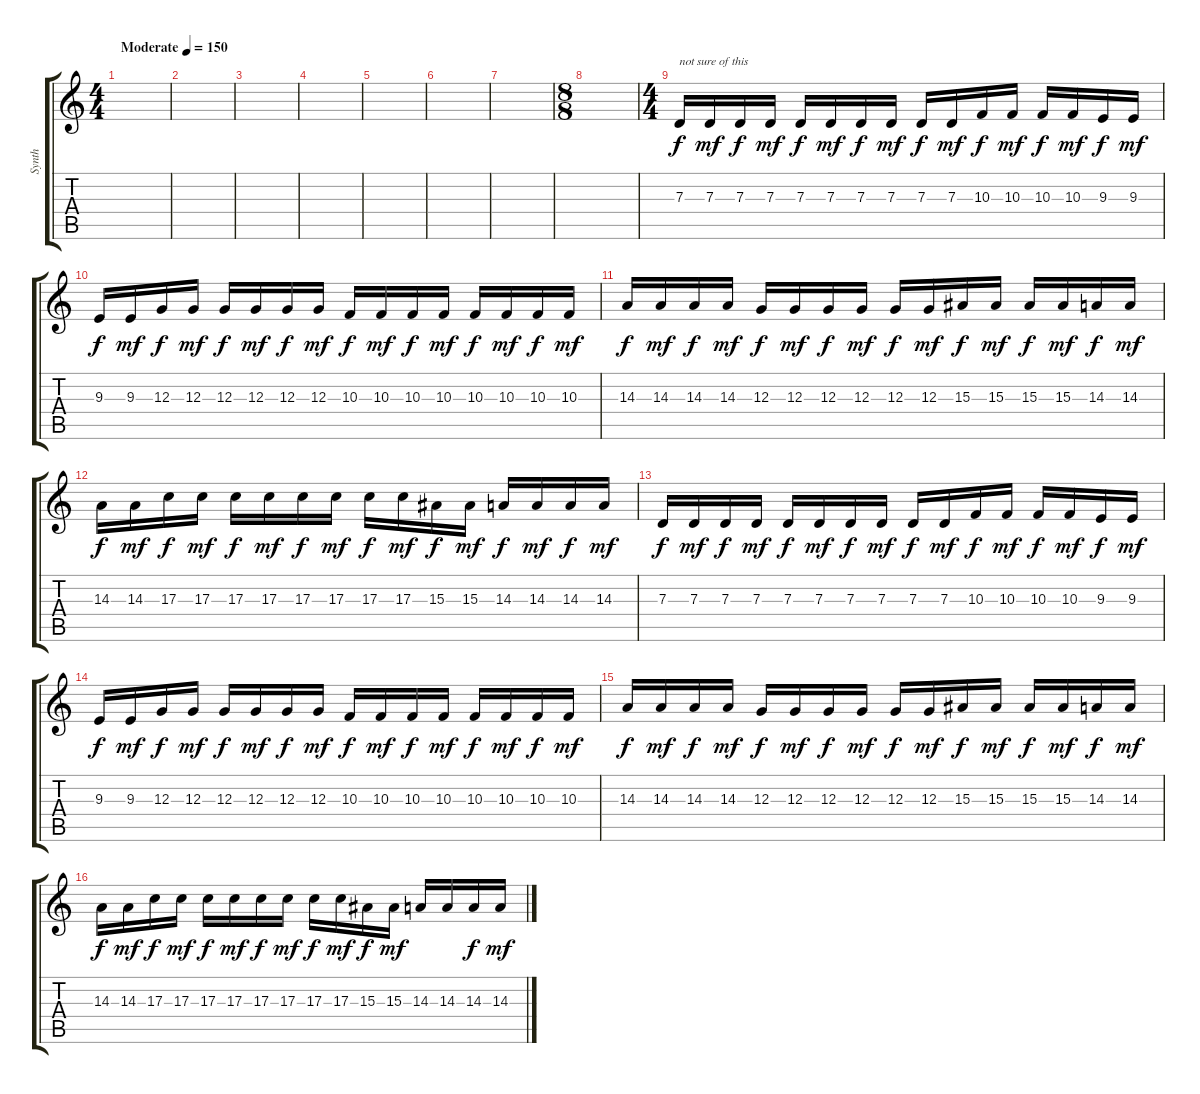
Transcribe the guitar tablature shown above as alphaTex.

\track ("Synth" "Synth") {instrument lead8bassandlead}
\staff {score tabs}
\tuning (E4 B3 G3 D3 A2 D2) {hide}
\ts (4 4)
\tempo (150 "Moderate")
\clef g2
\ks c
|
|
|
|
|
|
|
\ts (8 8)
|
\ts (4 4)
7.3.16{txt "not sure of this" volume 8 instrument fx7echoes} 7.3.16{dy mf} 7.3.16{dy f} 7.3.16{dy mf} 7.3.16{dy f} 7.3.16{dy mf} 7.3.16{dy f} 7.3.16{dy mf} 7.3.16{dy f} 7.3.16{dy mf} 10.3.16{dy f} 10.3.16{dy mf} 10.3.16{dy f} 10.3.16{dy mf} 9.3.16{dy f} 9.3.16{dy mf} |
9.3.16{dy f} 9.3.16{dy mf} 12.3.16{dy f} 12.3.16{dy mf} 12.3.16{dy f} 12.3.16{dy mf} 12.3.16{dy f} 12.3.16{dy mf} 10.3.16{dy f} 10.3.16{dy mf} 10.3.16{dy f} 10.3.16{dy mf} 10.3.16{dy f} 10.3.16{dy mf} 10.3.16{dy f} 10.3.16{dy mf} |
14.3.16{dy f} 14.3.16{dy mf} 14.3.16{dy f} 14.3.16{dy mf} 12.3.16{dy f} 12.3.16{dy mf} 12.3.16{dy f} 12.3.16{dy mf} 12.3.16{dy f} 12.3.16{dy mf} 15.3.16{dy f} 15.3.16{dy mf} 15.3.16{dy f} 15.3.16{dy mf} 14.3.16{dy f} 14.3.16{dy mf} |
14.3.16{dy f} 14.3.16{dy mf} 17.3.16{dy f} 17.3.16{dy mf} 17.3.16{dy f} 17.3.16{dy mf} 17.3.16{dy f} 17.3.16{dy mf} 17.3.16{dy f} 17.3.16{dy mf} 15.3.16{dy f} 15.3.16{dy mf} 14.3.16{dy f} 14.3.16{dy mf} 14.3.16{dy f} 14.3.16{dy mf} |
7.3.16{dy f} 7.3.16{dy mf} 7.3.16{dy f} 7.3.16{dy mf} 7.3.16{dy f} 7.3.16{dy mf} 7.3.16{dy f} 7.3.16{dy mf} 7.3.16{dy f} 7.3.16{dy mf} 10.3.16{dy f} 10.3.16{dy mf} 10.3.16{dy f} 10.3.16{dy mf} 9.3.16{dy f} 9.3.16{dy mf} |
9.3.16{dy f} 9.3.16{dy mf} 12.3.16{dy f} 12.3.16{dy mf} 12.3.16{dy f} 12.3.16{dy mf} 12.3.16{dy f} 12.3.16{dy mf} 10.3.16{dy f} 10.3.16{dy mf} 10.3.16{dy f} 10.3.16{dy mf} 10.3.16{dy f} 10.3.16{dy mf} 10.3.16{dy f} 10.3.16{dy mf} |
14.3.16{dy f} 14.3.16{dy mf} 14.3.16{dy f} 14.3.16{dy mf} 12.3.16{dy f} 12.3.16{dy mf} 12.3.16{dy f} 12.3.16{dy mf} 12.3.16{dy f} 12.3.16{dy mf} 15.3.16{dy f} 15.3.16{dy mf} 15.3.16{dy f} 15.3.16{dy mf} 14.3.16{dy f} 14.3.16{dy mf} |
14.3.16{dy f} 14.3.16{dy mf} 17.3.16{dy f} 17.3.16{dy mf} 17.3.16{dy f} 17.3.16{dy mf} 17.3.16{dy f} 17.3.16{dy mf} 17.3.16{dy f} 17.3.16{dy mf} 15.3.16{dy f} 15.3.16{dy mf} 14.3.16 14.3.16 14.3.16{dy f} 14.3.16{dy mf}
